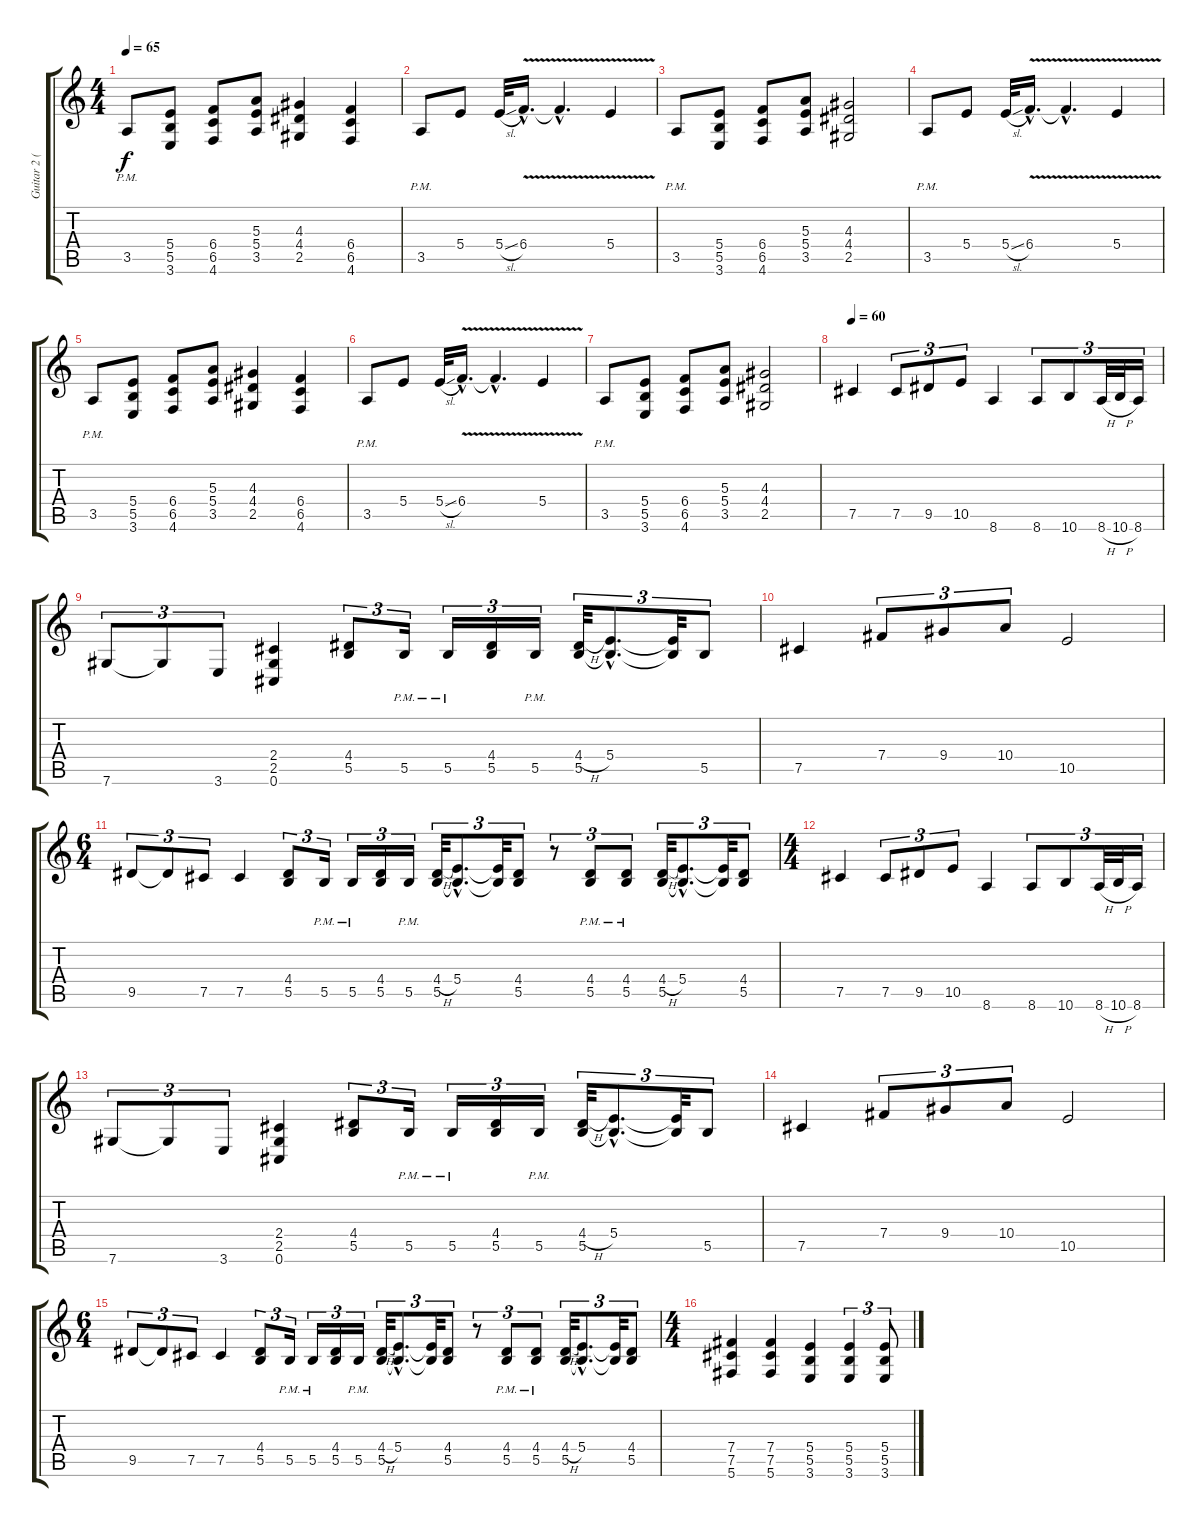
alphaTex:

\track ("Guitar 2 (Distortion)" "Guitar 2 (") {instrument distortionguitar}
\staff {score tabs}
\tuning (Db4 Ab3 E3 B2 Gb2 Db2) {hide}
\ts (4 4)
\tempo 65
\clef g2
\ks c
3.5{pm}.8{dy f} (5.4 5.5 3.6).8 (6.4 6.5 4.6).8 (5.3 5.4 3.5).8 (4.3 4.4 2.5).4 (6.4 6.5 4.6).4 |
3.5{pm}.8 5.4.8 5.4{sl}.32 6.4{v hac}.16{d} 6.4{hac t}.4{d} 5.4{v}.4 |
3.5{pm}.8 (5.4 5.5 3.6).8 (6.4 6.5 4.6).8 (5.3 5.4 3.5).8 (4.3 4.4 2.5).2 |
3.5{pm}.8 5.4.8 5.4{sl}.32 6.4{v hac}.16{d} 6.4{hac t}.4{d} 5.4{v}.4 |
3.5{pm}.8 (5.4 5.5 3.6).8 (6.4 6.5 4.6).8 (5.3 5.4 3.5).8 (4.3 4.4 2.5).4 (6.4 6.5 4.6).4 |
3.5{pm}.8 5.4.8 5.4{sl}.32 6.4{v hac}.16{d} 6.4{hac t}.4{d} 5.4{v}.4 |
3.5{pm}.8 (5.4 5.5 3.6).8 (6.4 6.5 4.6).8 (5.3 5.4 3.5).8 (4.3 4.4 2.5).2 |
\tempo 60
7.5.4 7.5.8{tu (3 2)} 9.5.8{tu (3 2)} 10.5.8{tu (3 2)} 8.6.4 8.6.8{tu (3 2)} 10.6.8{tu (3 2)} 8.6{h}.32{tu (3 2)} 10.6{h}.32{tu (3 2)} 8.6.16{tu (3 2)} |
7.6.8{tu (3 2)} 7.6{t}.8{tu (3 2)} 3.6.8{tu (3 2)} (2.4 2.5 0.6).4 (4.4 5.5).8{tu (3 2)} 5.5{pm}.16{tu (3 2)} 5.5{pm}.16{tu (3 2)} (4.4 5.5).16{tu (3 2)} 5.5{pm}.16{tu (3 2)} (4.4{h} 5.5).32{tu (3 2)} (5.4{hac} 5.5{hac t}).8{d tu (3 2)} (5.4{t} 5.5{t}).32{tu (3 2)} 5.5.8{tu (3 2)} |
7.5.4 7.4.8{tu (3 2)} 9.4.8{tu (3 2)} 10.4.8{tu (3 2)} 10.5.2 |
\ts (6 4)
9.5.8{tu (3 2)} 9.5{t}.8{tu (3 2)} 7.5.8{tu (3 2)} 7.5.4 (4.4 5.5).8{tu (3 2)} 5.5{pm}.16{tu (3 2)} 5.5{pm}.16{tu (3 2)} (4.4 5.5).16{tu (3 2)} 5.5{pm}.16{tu (3 2)} (4.4{h} 5.5).32{tu (3 2)} (5.4{hac} 5.5{hac t}).8{d tu (3 2)} (5.4{t} 5.5{t}).32{tu (3 2)} (4.4 5.5).8{tu (3 2)} r.8{tu (3 2)} (4.4{pm} 5.5{pm}).8{tu (3 2)} (4.4{pm} 5.5{pm}).8{tu (3 2)} (4.4{h} 5.5).32{tu (3 2)} (5.4{hac} 5.5{hac t}).8{d tu (3 2)} (5.4{t} 5.5{t}).32{tu (3 2)} (4.4 5.5).8{tu (3 2)} |
\ts (4 4)
7.5.4 7.5.8{tu (3 2)} 9.5.8{tu (3 2)} 10.5.8{tu (3 2)} 8.6.4 8.6.8{tu (3 2)} 10.6.8{tu (3 2)} 8.6{h}.32{tu (3 2)} 10.6{h}.32{tu (3 2)} 8.6.16{tu (3 2)} |
7.6.8{tu (3 2)} 7.6{t}.8{tu (3 2)} 3.6.8{tu (3 2)} (2.4 2.5 0.6).4 (4.4 5.5).8{tu (3 2)} 5.5{pm}.16{tu (3 2)} 5.5{pm}.16{tu (3 2)} (4.4 5.5).16{tu (3 2)} 5.5{pm}.16{tu (3 2)} (4.4{h} 5.5).32{tu (3 2)} (5.4{hac} 5.5{hac t}).8{d tu (3 2)} (5.4{t} 5.5{t}).32{tu (3 2)} 5.5.8{tu (3 2)} |
7.5.4 7.4.8{tu (3 2)} 9.4.8{tu (3 2)} 10.4.8{tu (3 2)} 10.5.2 |
\ts (6 4)
9.5.8{tu (3 2)} 9.5{t}.8{tu (3 2)} 7.5.8{tu (3 2)} 7.5.4 (4.4 5.5).8{tu (3 2)} 5.5{pm}.16{tu (3 2)} 5.5{pm}.16{tu (3 2)} (4.4 5.5).16{tu (3 2)} 5.5{pm}.16{tu (3 2)} (4.4{h} 5.5).32{tu (3 2)} (5.4{hac} 5.5{hac t}).8{d tu (3 2)} (5.4{t} 5.5{t}).32{tu (3 2)} (4.4 5.5).8{tu (3 2)} r.8{tu (3 2)} (4.4{pm} 5.5{pm}).8{tu (3 2)} (4.4{pm} 5.5{pm}).8{tu (3 2)} (4.4{h} 5.5).32{tu (3 2)} (5.4{hac} 5.5{hac t}).8{d tu (3 2)} (5.4{t} 5.5{t}).32{tu (3 2)} (4.4 5.5).8{tu (3 2)} |
\ts (4 4)
(7.4 7.5 5.6).4 (7.4 7.5 5.6).4 (5.4 5.5 3.6).4 (5.4 5.5 3.6).4{tu (3 2)} (5.4 5.5 3.6).8{tu (3 2)}
